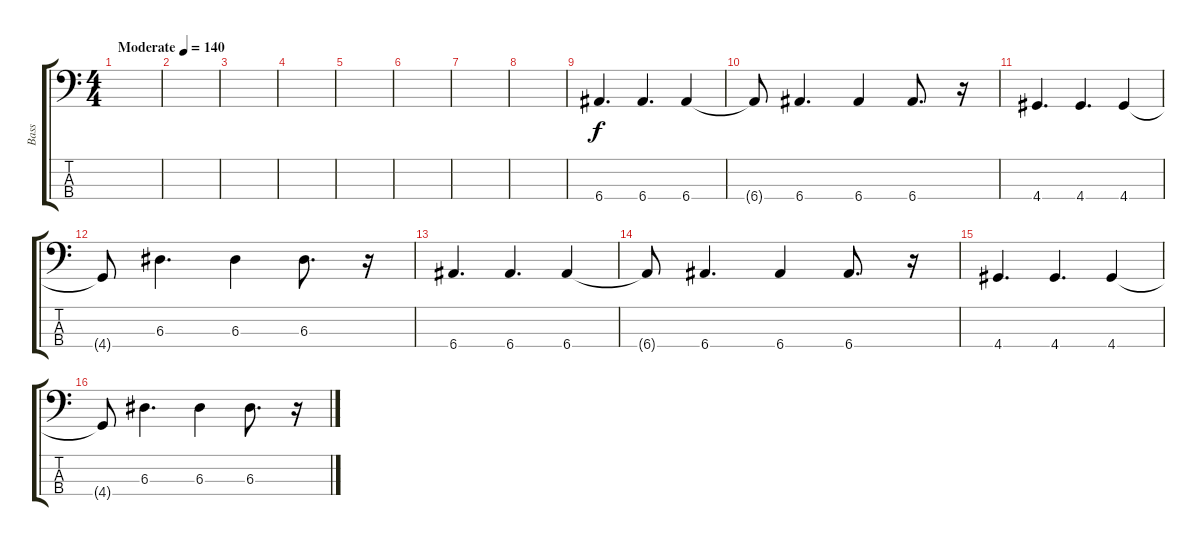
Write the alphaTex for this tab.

\track ("Bass" "Bass") {instrument electricbassfinger}
\staff {score tabs}
\tuning (G2 D2 A1 E1) {hide}
\ts (4 4)
\tempo (140 "Moderate")
\clef f4
\ks c
|
|
|
|
|
|
|
|
6.4.4{d} 6.4.4{d} 6.4.4 |
6.4{t}.8 6.4.4{d} 6.4.4 6.4.8{d} r.16 |
4.4.4{d} 4.4.4{d} 4.4.4 |
4.4{t}.8 6.3.4{d} 6.3.4 6.3.8{d} r.16 |
6.4.4{d} 6.4.4{d} 6.4.4 |
6.4{t}.8 6.4.4{d} 6.4.4 6.4.8{d} r.16 |
4.4.4{d} 4.4.4{d} 4.4.4 |
4.4{t}.8 6.3.4{d} 6.3.4 6.3.8{d} r.16
